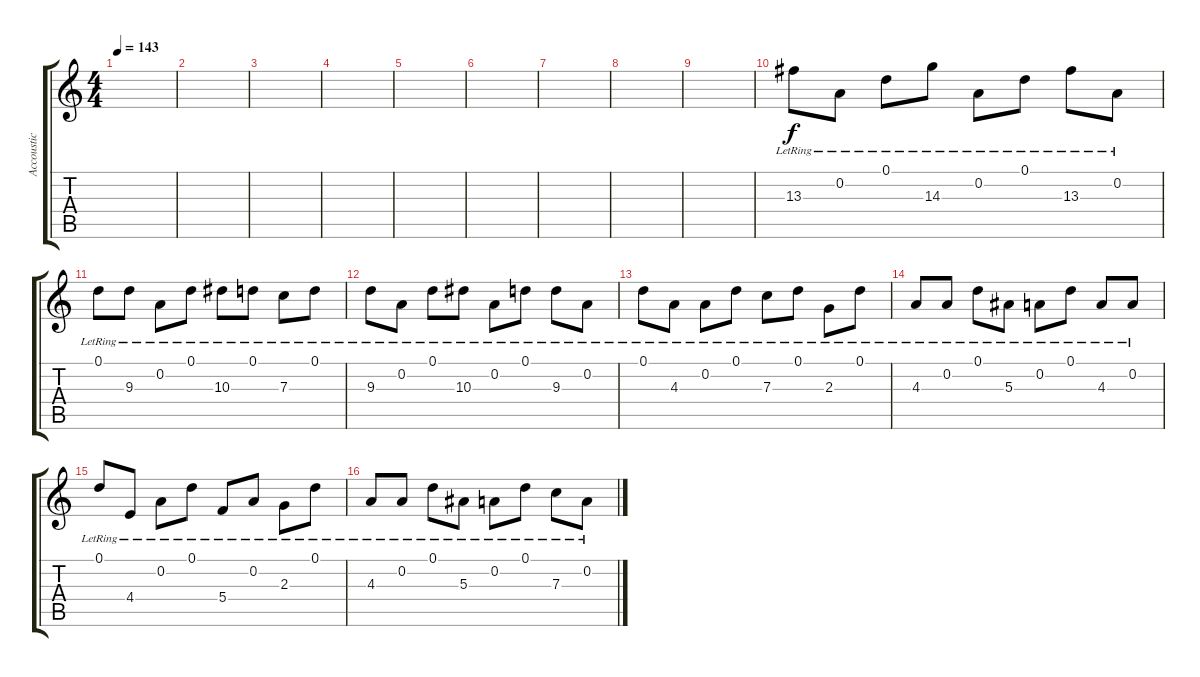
\track ("Accoustic Guitar" "Accoustic ") {instrument acousticguitarnylon}
\staff {score tabs}
\tuning (D4 A3 F3 C3 G2 D2) {hide}
\ts (4 4)
\tempo 143
\clef g2
\ks c
|
|
|
|
|
|
|
|
|
13.3{lr}.8 0.2{lr}.8 0.1{lr}.8 14.3{lr}.8 0.2{lr}.8 0.1{lr}.8 13.3{lr}.8 0.2{lr}.8 |
0.1{lr}.8 9.3{lr}.8 0.2{lr}.8 0.1{lr}.8 10.3{lr}.8 0.1{lr}.8 7.3{lr}.8 0.1{lr}.8 |
9.3{lr}.8 0.2{lr}.8 0.1{lr}.8 10.3{lr}.8 0.2{lr}.8 0.1{lr}.8 9.3{lr}.8 0.2{lr}.8 |
0.1{lr}.8 4.3{lr}.8 0.2{lr}.8 0.1{lr}.8 7.3{lr}.8 0.1{lr}.8 2.3{lr}.8 0.1{lr}.8 |
4.3{lr}.8 0.2{lr}.8 0.1{lr}.8 5.3{lr}.8 0.2{lr}.8 0.1{lr}.8 4.3{lr}.8 0.2{lr}.8 |
0.1{lr}.8 4.4{lr}.8 0.2{lr}.8 0.1{lr}.8 5.4{lr}.8 0.2{lr}.8 2.3{lr}.8 0.1{lr}.8 |
4.3{lr}.8 0.2{lr}.8 0.1{lr}.8 5.3{lr}.8 0.2{lr}.8 0.1{lr}.8 7.3{lr}.8 0.2{lr}.8
